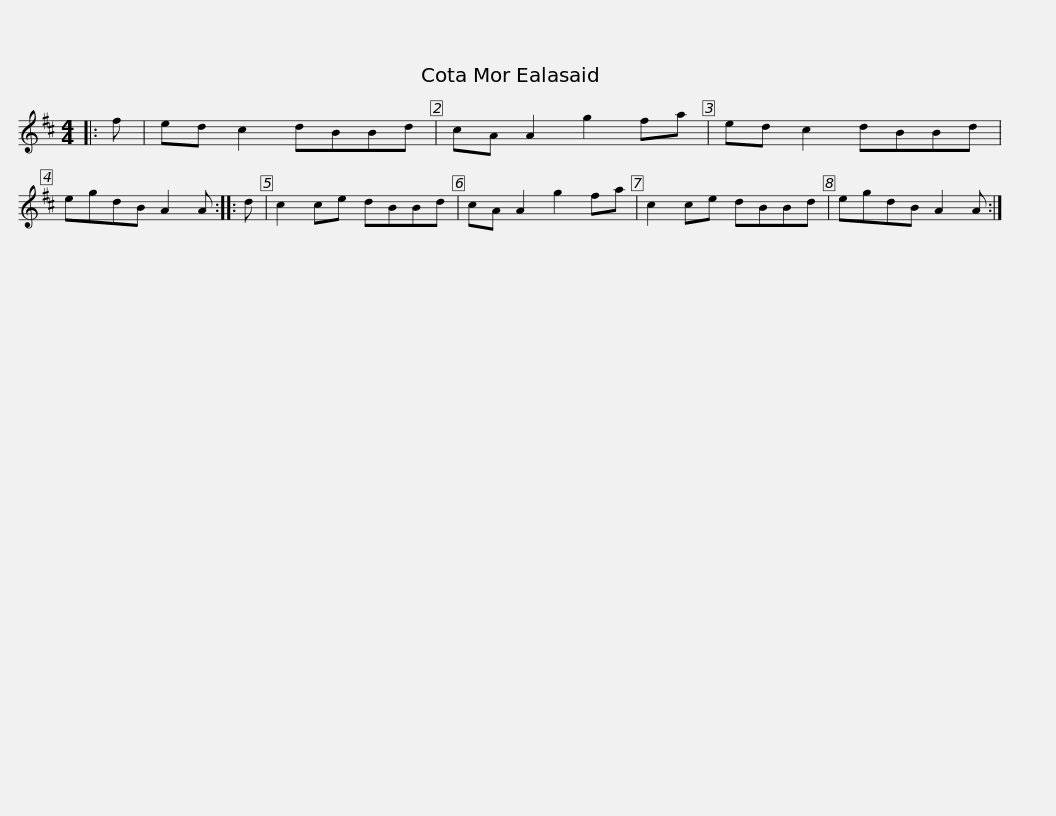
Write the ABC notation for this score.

X:1
L:1/8
M:4/4
I:linebreak $
K:D
V:1 treble
V:1
|: f | ed c2 dBBd | cA A2 g2 fa | ed c2 dBBd | egdB A2 A :: %5
 d | c2 ce dBBd |$ cA A2 g2 fa | c2 ce dBBd | egdB A2 A :| %10
